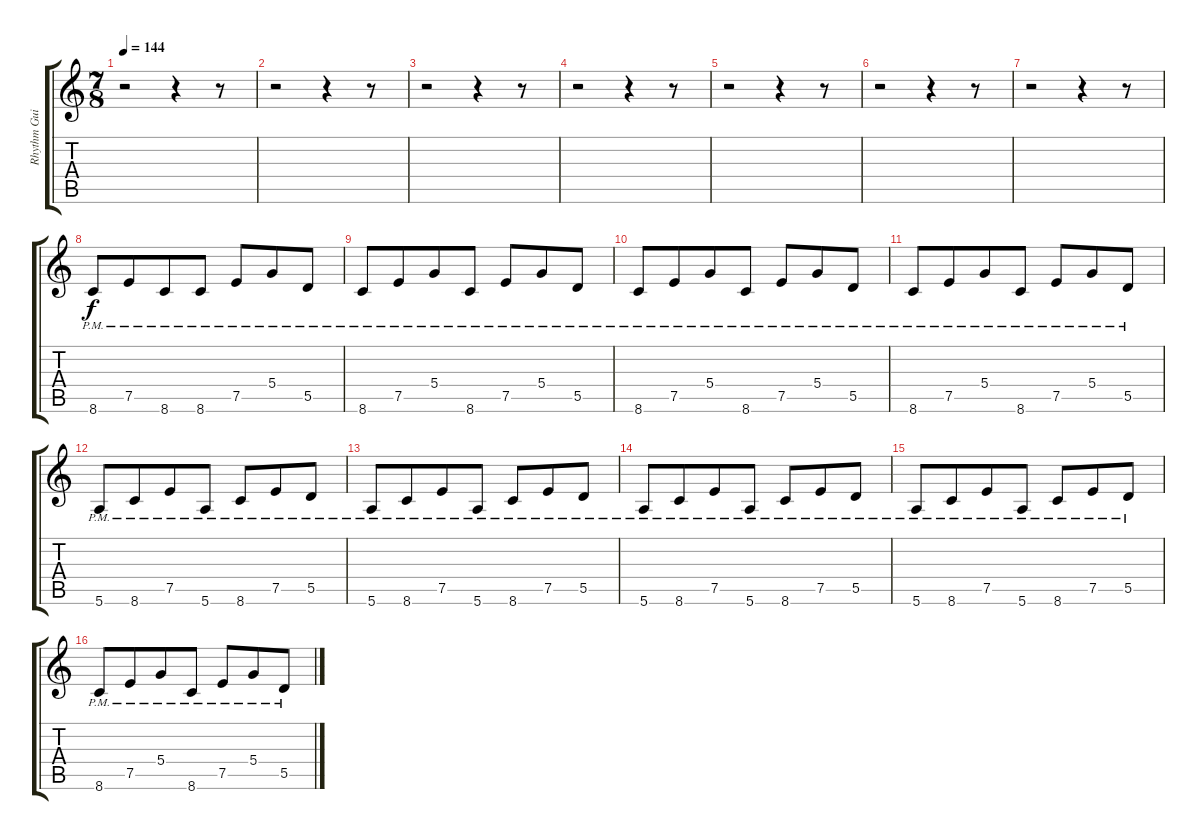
\track ("Rhythm Guitar 2" "Rhythm Gui") {instrument electricguitarclean}
\staff {score tabs}
\tuning (E4 B3 G3 D3 A2 E2) {hide}
\ts (7 8)
\tempo 144
\clef g2
\ks c
r.2{dy f} r.4 r.8 |
r.2 r.4 r.8 |
r.2 r.4 r.8 |
r.2 r.4 r.8 |
r.2 r.4 r.8 |
r.2 r.4 r.8 |
r.2 r.4 r.8 |
8.6{pm}.8{volume 8 instrument overdrivenguitar} 7.5{pm}.8 8.6{pm}.8 8.6{pm}.8 7.5{pm}.8 5.4{pm}.8 5.5{pm}.8 |
8.6{pm}.8 7.5{pm}.8 5.4{pm}.8 8.6{pm}.8 7.5{pm}.8 5.4{pm}.8 5.5{pm}.8 |
8.6{pm}.8 7.5{pm}.8 5.4{pm}.8 8.6{pm}.8 7.5{pm}.8 5.4{pm}.8 5.5{pm}.8 |
8.6{pm}.8 7.5{pm}.8 5.4{pm}.8 8.6{pm}.8 7.5{pm}.8 5.4{pm}.8 5.5{pm}.8 |
5.6{pm}.8 8.6{pm}.8 7.5{pm}.8 5.6{pm}.8 8.6{pm}.8 7.5{pm}.8 5.5{pm}.8 |
5.6{pm}.8 8.6{pm}.8 7.5{pm}.8 5.6{pm}.8 8.6{pm}.8 7.5{pm}.8 5.5{pm}.8 |
5.6{pm}.8 8.6{pm}.8 7.5{pm}.8 5.6{pm}.8 8.6{pm}.8 7.5{pm}.8 5.5{pm}.8 |
5.6{pm}.8 8.6{pm}.8 7.5{pm}.8 5.6{pm}.8 8.6{pm}.8 7.5{pm}.8 5.5{pm}.8 |
8.6{pm}.8 7.5{pm}.8 5.4{pm}.8 8.6{pm}.8 7.5{pm}.8 5.4{pm}.8 5.5{pm}.8
